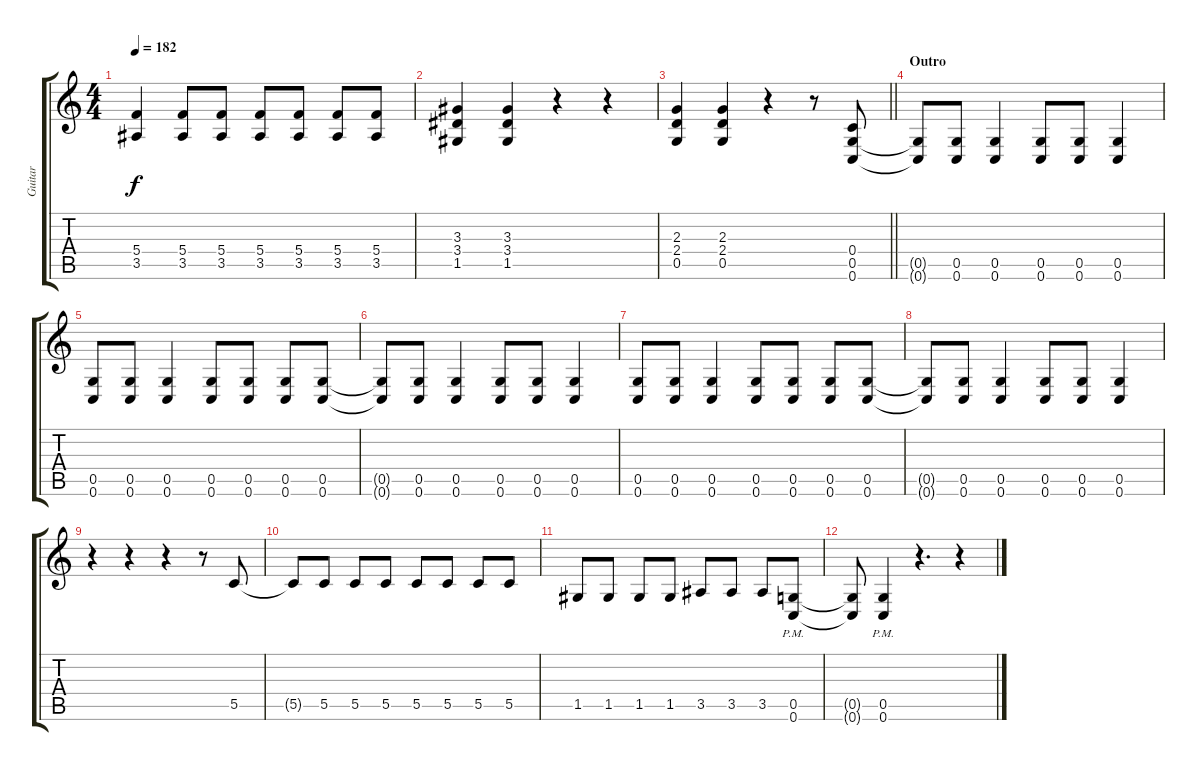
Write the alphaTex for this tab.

\track ("Guitar" "Guitar") {instrument distortionguitar}
\staff {score tabs}
\tuning (D4 A3 F3 C3 G2 C2) {hide}
\ts (4 4)
\tempo 182
\clef g2
\ks c
(5.4 3.5).4{dy f} (5.4 3.5).8 (5.4 3.5).8 (5.4 3.5).8 (5.4 3.5).8 (5.4 3.5).8 (5.4 3.5).8 |
(3.3 3.4 1.5).4 (3.3 3.4 1.5).4 r.4 r.4 |
\barLineRight lightlight
(2.3 2.4 0.5).4 (2.3 2.4 0.5).4 r.4 r.8 (0.4 0.5 0.6).8 |
\section ("" "Outro")
(0.5{t} 0.6{t}).8 (0.5 0.6).8 (0.5 0.6).4 (0.5 0.6).8 (0.5 0.6).8 (0.5 0.6).4 |
(0.5 0.6).8 (0.5 0.6).8 (0.5 0.6).4 (0.5 0.6).8 (0.5 0.6).8 (0.5 0.6).8 (0.5 0.6).8 |
(0.5{t} 0.6{t}).8 (0.5 0.6).8 (0.5 0.6).4 (0.5 0.6).8 (0.5 0.6).8 (0.5 0.6).4 |
(0.5 0.6).8 (0.5 0.6).8 (0.5 0.6).4 (0.5 0.6).8 (0.5 0.6).8 (0.5 0.6).8 (0.5 0.6).8 |
(0.5{t} 0.6{t}).8 (0.5 0.6).8 (0.5 0.6).4 (0.5 0.6).8 (0.5 0.6).8 (0.5 0.6).4 |
r.4 r.4 r.4 r.8 5.5.8 |
5.5{t}.8 5.5.8 5.5.8 5.5.8 5.5.8 5.5.8 5.5.8 5.5.8 |
1.5.8 1.5.8 1.5.8 1.5.8 3.5.8 3.5.8 3.5.8 (0.5{pm} 0.6{pm}).8 |
(0.5{t} 0.6{t}).8 (0.5{pm} 0.6{pm}).4 r.4{d} r.4
